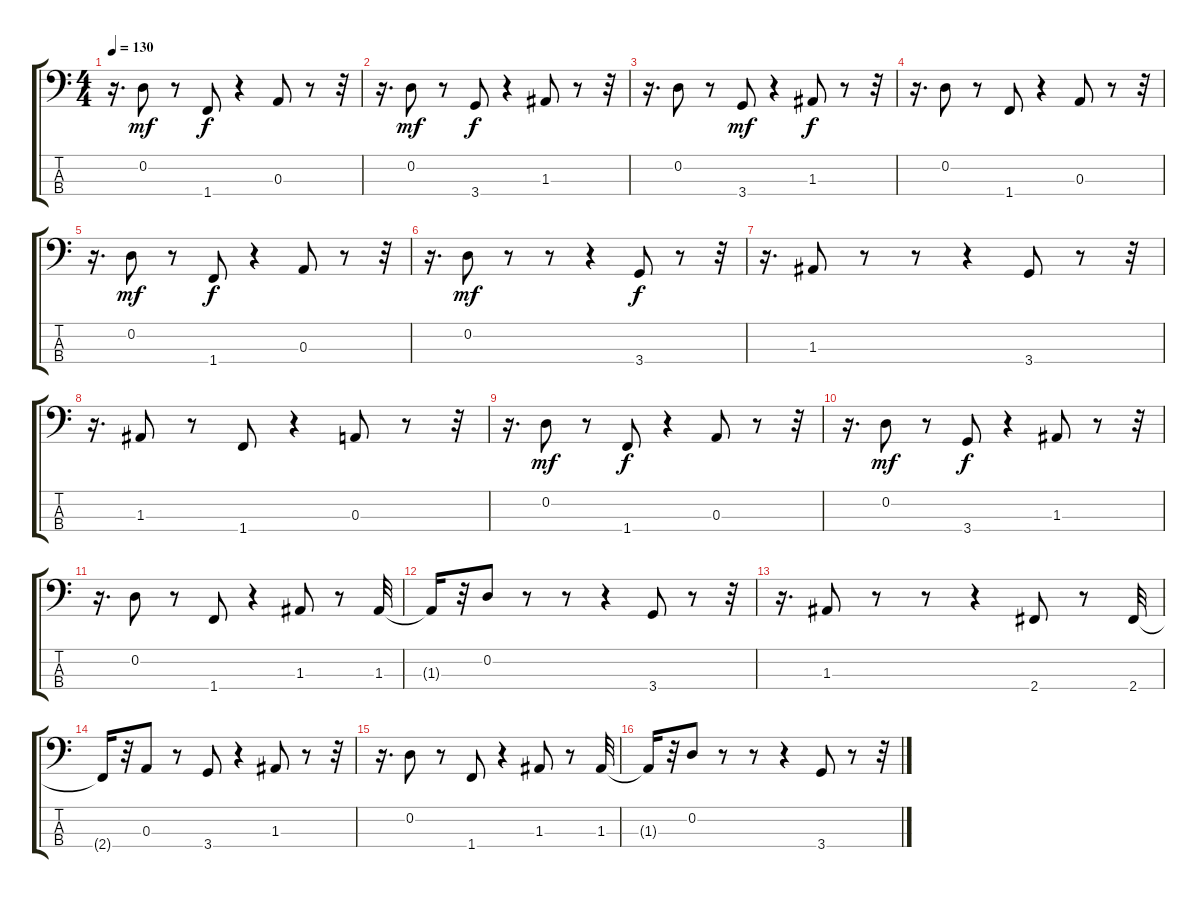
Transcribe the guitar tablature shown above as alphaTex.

\track "" {instrument synthbass2}
\staff {score tabs}
\tuning (G2 D2 A1 E1) {hide}
\ts (4 4)
\tempo 130
\clef f4
\ks c
r.16{d dy f} 0.2.8{dy mf} r.8 1.4.8{dy f} r.4 0.3.8 r.8 r.32 |
r.16{d} 0.2.8{dy mf} r.8 3.4.8{dy f} r.4 1.3.8 r.8 r.32 |
r.16{d} 0.2.8 r.8 3.4.8{dy mf} r.4 1.3.8{dy f} r.8 r.32 |
r.16{d} 0.2.8 r.8 1.4.8 r.4 0.3.8 r.8 r.32 |
r.16{d} 0.2.8{dy mf} r.8 1.4.8{dy f} r.4 0.3.8 r.8 r.32 |
r.16{d} 0.2.8{dy mf} r.8 r.8 r.4 3.4.8{dy f} r.8 r.32 |
r.16{d} 1.3.8 r.8 r.8 r.4 3.4.8 r.8 r.32 |
r.16{d} 1.3.8 r.8 1.4.8 r.4 0.3.8 r.8 r.32 |
r.16{d} 0.2.8{dy mf} r.8 1.4.8{dy f} r.4 0.3.8 r.8 r.32 |
r.16{d} 0.2.8{dy mf} r.8 3.4.8{dy f} r.4 1.3.8 r.8 r.32 |
r.16{d} 0.2.8 r.8 1.4.8 r.4 1.3.8 r.8 1.3.32 |
1.3{t}.16 r.32 0.2.8 r.8 r.8 r.4 3.4.8 r.8 r.32 |
r.16{d} 1.3.8 r.8 r.8 r.4 2.4.8 r.8 2.4.32 |
2.4{t}.16 r.32 0.3.8 r.8 3.4.8 r.4 1.3.8 r.8 r.32 |
r.16{d} 0.2.8 r.8 1.4.8 r.4 1.3.8 r.8 1.3.32 |
1.3{t}.16 r.32 0.2.8 r.8 r.8 r.4 3.4.8 r.8 r.32
